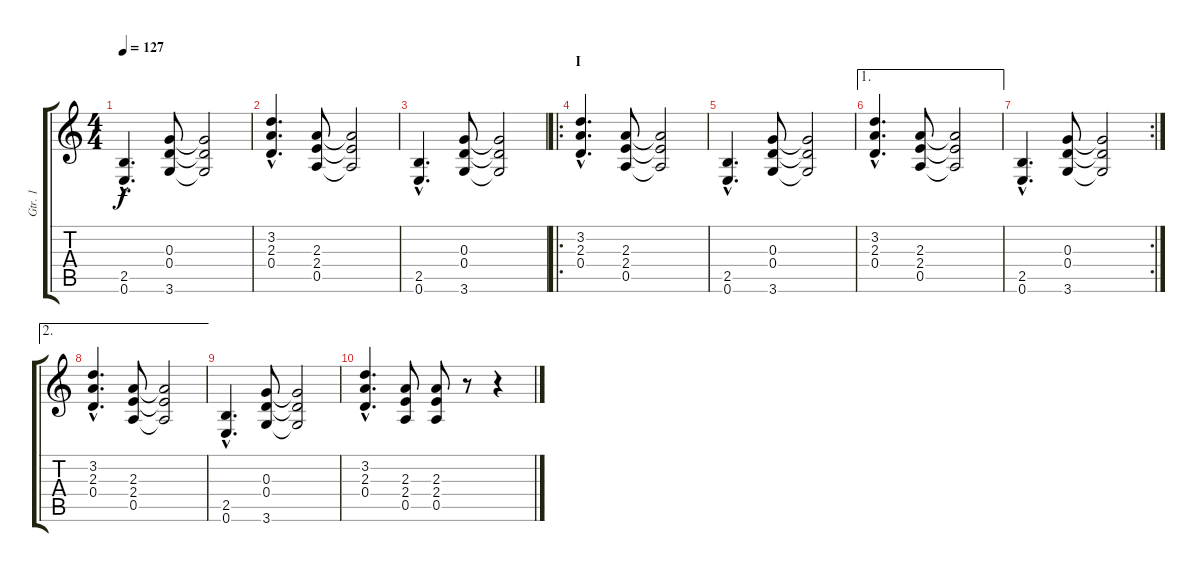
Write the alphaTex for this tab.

\track ("Gtr. 1" "Gtr. 1") {instrument overdrivenguitar}
\staff {score tabs}
\tuning (E4 B3 G3 D3 A2 E2) {hide}
\ts (4 4)
\tempo 127
\clef g2
\ks c
(2.5{hac} 0.6{hac}).4{d dy f} (0.3 0.4 3.6).8 (0.3{t} 0.4{t} 3.6{t}).2 |
(3.2{hac} 2.3{hac} 0.4{hac}).4{d} (2.3 2.4 0.5).8 (2.3{t} 2.4{t} 0.5{t}).2 |
(2.5{hac} 0.6{hac}).4{d} (0.3 0.4 3.6).8 (0.3{t} 0.4{t} 3.6{t}).2 |
\ro
\section ("" "I")
(3.2{hac} 2.3{hac} 0.4{hac}).4{d} (2.3 2.4 0.5).8 (2.3{t} 2.4{t} 0.5{t}).2 |
(2.5{hac} 0.6{hac}).4{d} (0.3 0.4 3.6).8 (0.3{t} 0.4{t} 3.6{t}).2 |
\ae 1
(3.2{hac} 2.3{hac} 0.4{hac}).4{d} (2.3 2.4 0.5).8 (2.3{t} 2.4{t} 0.5{t}).2 |
\rc 2
(2.5{hac} 0.6{hac}).4{d} (0.3 0.4 3.6).8 (0.3{t} 0.4{t} 3.6{t}).2 |
\ae 2
(3.2{hac} 2.3{hac} 0.4{hac}).4{d} (2.3 2.4 0.5).8 (2.3{t} 2.4{t} 0.5{t}).2 |
(2.5{hac} 0.6{hac}).4{d} (0.3 0.4 3.6).8 (0.3{t} 0.4{t} 3.6{t}).2 |
(3.2{hac} 2.3{hac} 0.4{hac}).4{d} (2.3 2.4 0.5).8 (2.3 2.4 0.5).8 r.8 r.4
